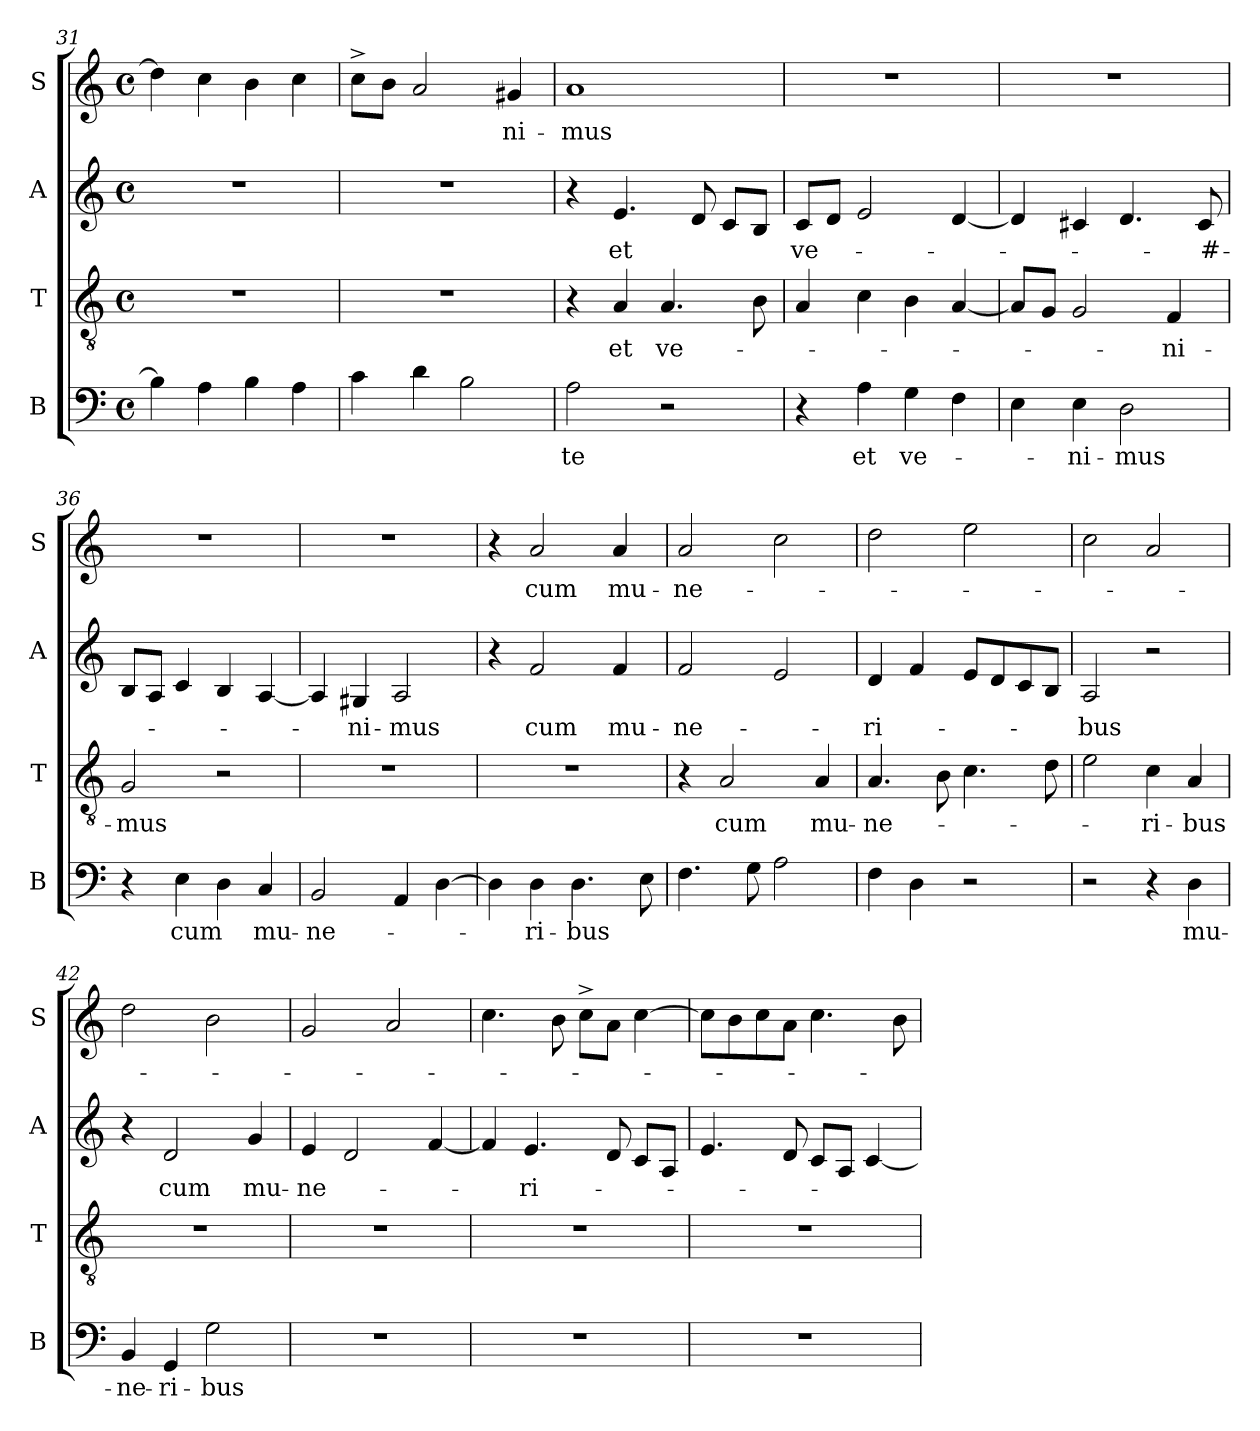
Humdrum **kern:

**kern	**text	**kern	**text	**kern	**text	**kern	**text
*part4	*part4	*part3	*part3	*part2	*part2	*part1	*part1
*staff4	*staff4	*staff3	*staff3	*staff2	*staff2	*staff1	*staff1
*I"B	*	*I"T	*	*I"A	*	*I"S	*
*I'B	*	*I'T	*	*I'A	*	*I'S	*
*clefF4	*	*clefGv2	*	*clefG2	*	*clefG2	*
*k[]	*	*k[]	*	*k[]	*	*k[]	*
*C:	*	*C:	*	*C:	*	*C:	*
*M4/4	*	*M4/4	*	*M4/4	*	*M4/4	*
*met(c)	*	*met(c)	*	*met(c)	*	*met(c)	*
=31	=31	=31	=31	=31	=31	=31	=31
4B\]	.	1r	.	1r	.	4dd\]	.
4A\	.	.	.	.	.	4cc\	.
4B\	.	.	.	.	.	4b\	.
4A\	.	.	.	.	.	4cc\	.
=32	=32	=32	=32	=32	=32	=32	=32
4c\	.	1r	.	1r	.	8cc^>\L	.
.	.	.	.	.	.	8b\J	.
4d\	.	.	.	.	.	2a/	.
2B\	.	.	.	.	.	.	.
!	!	!	!	!	!	!	!LO:LY:b
.	.	.	.	.	.	4g#/	-ni-
=33	=33	=33	=33	=33	=33	=33	=33
!	!LO:LY:b	!	!	!	!	!	!LO:LY:b
2A\	-te	4r	.	4r	.	1a	-mus
!	!	!	!LO:LY:b	!	!LO:LY:b	!	!
.	.	4A/	et	4.e/	et	.	.
!	!	!	!LO:LY:b	!	!	!	!
2r	.	4.A/	ve-	.	.	.	.
.	.	.	.	8d/	.	.	.
.	.	.	.	8c/L	.	.	.
.	.	8B\	.	8B/J	.	.	.
!!LO:PB:g=z
=34	=34	=34	=34	=34	=34	=34	=34
!	!	!	!	!	!LO:LY:b	!	!
4r	.	4A/	.	8c/L	ve-	1r	.
.	.	.	.	8d/J	.	.	.
!	!LO:LY:b	!	!	!	!	!	!
4A\	et	4c\	.	2e/	.	.	.
!	!LO:LY:b	!	!	!	!	!	!
4G\	ve-	4B\	.	.	.	.	.
4F\	.	[<4A/	.	[<4d/	.	.	.
=35	=35	=35	=35	=35	=35	=35	=35
4E\	.	8A/L]	.	4d/]	.	1r	.
.	.	8G/J	.	.	.	.	.
!	!LO:LY:b	!	!	!	!	!	!
4E\	-ni-	2G/	.	4c#/	.	.	.
!	!LO:LY:b	!	!	!	!	!	!
2D\	-mus	.	.	4.d/	.	.	.
!	!	!	!LO:LY:b	!	!	!	!
.	.	4F/	-ni-	.	.	.	.
!	!	!	!	!	!LO:LY:b:rj	!	!
.	.	.	.	8c#/	-#-	.	.
=36	=36	=36	=36	=36	=36	=36	=36
!	!	!	!LO:LY:b	!	!	!	!
4r	.	2G/	-mus	8B/L	.	1r	.
.	.	.	.	8A/J	.	.	.
!	!LO:LY:b	!	!	!	!	!	!
4E\	cum	.	.	4c/	.	.	.
4D\	.	2r	.	4B/	.	.	.
!	!LO:LY:b	!	!	!	!	!	!
4C/	mu-	.	.	[<4A/	.	.	.
=37	=37	=37	=37	=37	=37	=37	=37
!	!LO:LY:b	!	!	!	!	!	!
2BB/	-ne-	1r	.	4A/]	.	1r	.
!	!	!	!	!	!LO:LY:b	!	!
.	.	.	.	4G#/	-ni-	.	.
!	!	!	!	!	!LO:LY:b	!	!
4AA/	.	.	.	2A/	-mus	.	.
[>4D\	.	.	.	.	.	.	.
=38	=38	=38	=38	=38	=38	=38	=38
4D\]	.	1r	.	4r	.	4r	.
!	!LO:LY:b	!	!	!	!LO:LY:b	!	!LO:LY:b
4D\	-ri-	.	.	2f/	cum	2a/	cum
!	!LO:LY:b	!	!	!	!	!	!
4.D\	-bus	.	.	.	.	.	.
!	!	!	!	!	!LO:LY:b	!	!LO:LY:b
.	.	.	.	4f/	mu-	4a/	mu-
8E\	.	.	.	.	.	.	.
=39	=39	=39	=39	=39	=39	=39	=39
!	!	!	!	!	!LO:LY:b	!	!LO:LY:b
4.F\	.	4r	.	2f/	-ne-	2a/	-ne-
!	!	!	!LO:LY:b	!	!	!	!
.	.	2A/	cum	.	.	.	.
8G\	.	.	.	.	.	.	.
2A\	.	.	.	2e/	.	2cc\	.
!	!	!	!LO:LY:b	!	!	!	!
.	.	4A/	mu-	.	.	.	.
!!LO:LB:g=z
=40	=40	=40	=40	=40	=40	=40	=40
!	!	!	!LO:LY:b	!	!LO:LY:b	!	!
4F\	.	4.A/	-ne-	4d/	-ri-	2dd\	.
4D\	.	.	.	4f/	.	.	.
.	.	8B\	.	.	.	.	.
2r	.	4.c\	.	8e/L	.	2ee\	.
.	.	.	.	8d/	.	.	.
.	.	.	.	8c/	.	.	.
.	.	8d\	.	8B/J	.	.	.
=41	=41	=41	=41	=41	=41	=41	=41
!	!	!	!	!	!LO:LY:b	!	!
2r	.	2e\	.	2A/	-bus	2cc\	.
!	!	!	!LO:LY:b	!	!	!	!
4r	.	4c\	-ri-	2r	.	2a/	.
!	!LO:LY:b	!	!LO:LY:b:rj	!	!	!	!
4D\	mu-	4A/	-bus	.	.	.	.
=42	=42	=42	=42	=42	=42	=42	=42
!	!LO:LY:b	!	!	!	!	!	!
4BB/	-ne-	1r	.	4r	.	2dd\	.
!	!LO:LY:b	!	!	!	!LO:LY:b	!	!
4GG/	-ri-	.	.	2d/	cum	.	.
!	!LO:LY:b	!	!	!	!	!	!
2G\	-bus	.	.	.	.	2b\	.
!	!	!	!	!	!LO:LY:b	!	!
.	.	.	.	4g/	mu-	.	.
=43	=43	=43	=43	=43	=43	=43	=43
!	!	!	!	!	!LO:LY:b	!	!
1r	.	1r	.	4e/	-ne-	2g/	.
.	.	.	.	2d/	.	.	.
.	.	.	.	.	.	2a/	.
.	.	.	.	[<4f/	.	.	.
=44	=44	=44	=44	=44	=44	=44	=44
1r	.	1r	.	4f/]	.	4.cc\	.
!	!	!	!	!	!LO:LY:b	!	!
.	.	.	.	4.e/	-ri-	.	.
.	.	.	.	.	.	8b\	.
.	.	.	.	.	.	8cc^>\L	.
.	.	.	.	8d/	.	8a\J	.
.	.	.	.	8c/L	.	[>4cc\	.
.	.	.	.	8A/J	.	.	.
=45	=45	=45	=45	=45	=45	=45	=45
1r	.	1r	.	4.e/	.	8cc\L]	.
.	.	.	.	.	.	8b\	.
.	.	.	.	.	.	8cc\	.
.	.	.	.	8d/	.	8a\J	.
.	.	.	.	8c/L	.	4.cc\	.
.	.	.	.	8A/J	.	.	.
.	.	.	.	[<4c/	.	.	.
.	.	.	.	.	.	8b\	.
=	=	=	=	=	=	=	=
*-	*-	*-	*-	*-	*-	*-	*-
